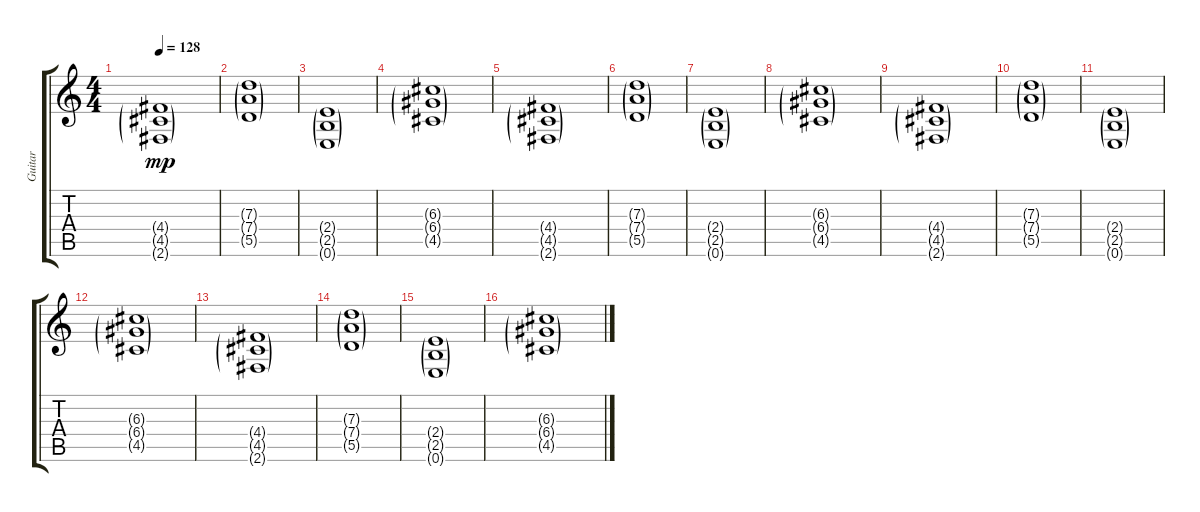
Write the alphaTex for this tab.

\track ("Guitar" "Guitar") {instrument distortionguitar}
\staff {score tabs}
\tuning (E4 B3 G3 D3 A2 E2) {hide}
\ts (4 4)
\tempo 128
\clef g2
\ks c
(4.4{g} 4.5{g} 2.6{g}).1{dy mp} |
(7.3{g} 7.4{g} 5.5{g}).1 |
(2.4{g} 2.5{g} 0.6{g}).1 |
(6.3{g} 6.4{g} 4.5{g}).1 |
(4.4{g} 4.5{g} 2.6{g}).1 |
(7.3{g} 7.4{g} 5.5{g}).1 |
(2.4{g} 2.5{g} 0.6{g}).1 |
(6.3{g} 6.4{g} 4.5{g}).1 |
(4.4{g} 4.5{g} 2.6{g}).1 |
(7.3{g} 7.4{g} 5.5{g}).1 |
(2.4{g} 2.5{g} 0.6{g}).1 |
(6.3{g} 6.4{g} 4.5{g}).1 |
(4.4{g} 4.5{g} 2.6{g}).1 |
(7.3{g} 7.4{g} 5.5{g}).1 |
(2.4{g} 2.5{g} 0.6{g}).1 |
(6.3{g} 6.4{g} 4.5{g}).1
